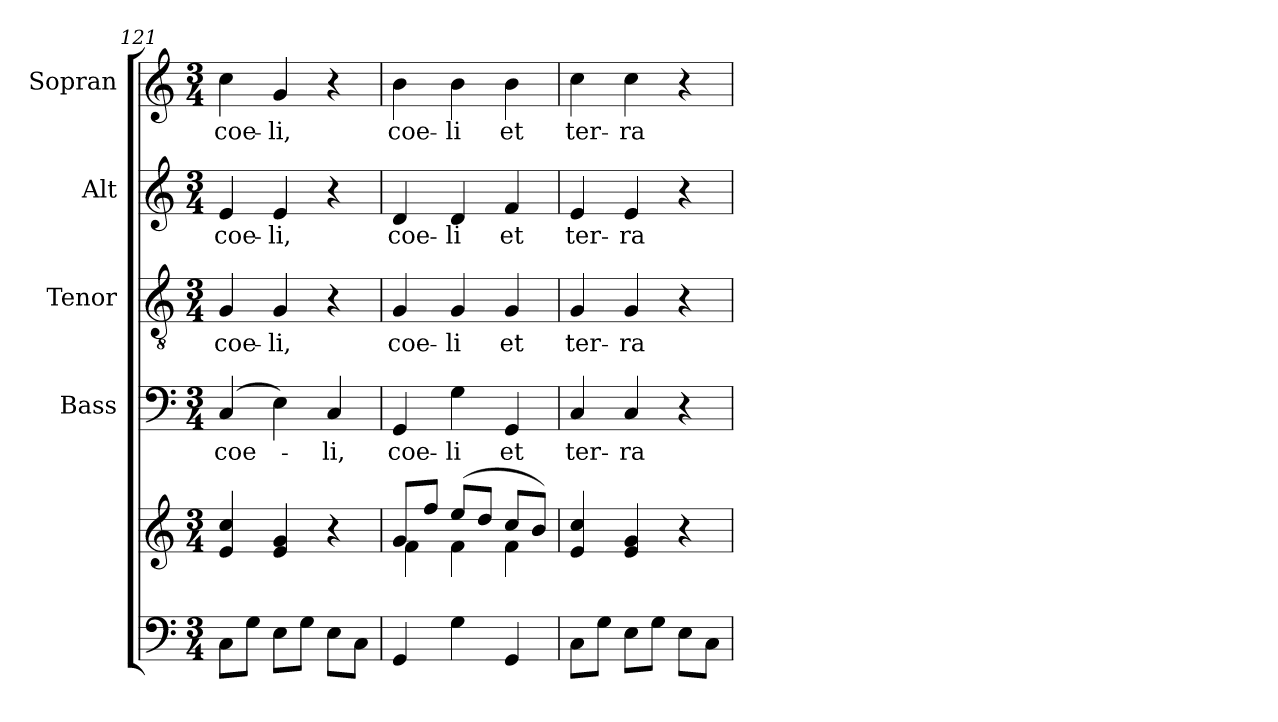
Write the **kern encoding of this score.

**kern	**kern	**kern	**text	**kern	**text	**kern	**text	**kern	**text
*part5	*part5	*part4	*part4	*part3	*part3	*part2	*part2	*part1	*part1
*staff6	*staff5	*staff4	*staff4	*staff3	*staff3	*staff2	*staff2	*staff1	*staff1
*	*	*I"Bass	*	*I"Tenor	*	*I"Alt	*	*I"Sopran	*
*	*	*I'B.	*	*I'T.	*	*I'A.	*	*I'S.	*
*clefF4	*clefG2	*clefF4	*	*clefGv2	*	*clefG2	*	*clefG2	*
*k[]	*k[]	*k[]	*	*k[]	*	*k[]	*	*k[]	*
*C:	*C:	*C:	*	*C:	*	*C:	*	*C:	*
*M3/4	*M3/4	*M3/4	*	*M3/4	*	*M3/4	*	*M3/4	*
=121	=121	=121	=121	=121	=121	=121	=121	=121	=121
!	!	!	!LO:LY:b	!	!LO:LY:b	!	!LO:LY:b	!	!LO:LY:b
8C\L	4e/ 4cc/	(4C/	coe-	4G/	coe-	4e/	coe-	4cc\	coe-
8G\J	.	.	.	.	.	.	.	.	.
!	!	!	!	!	!LO:LY:b	!	!LO:LY:b	!	!LO:LY:b
8E\L	4e/ 4g/	4E\)	.	4G/	-li,	4e/	-li,	4g/	-li,
8G\J	.	.	.	.	.	.	.	.	.
!	!	!	!LO:LY:b	!	!	!	!	!	!
8E\L	4r	4C/	-li,	4r	.	4r	.	4r	.
8C\J	.	.	.	.	.	.	.	.	.
=122	=122	=122	=122	=122	=122	=122	=122	=122	=122
*	*^	*	*	*	*	*	*	*	*
!	!	!	!	!LO:LY:b	!	!LO:LY:b	!	!LO:LY:b	!	!LO:LY:b
4GG/	8g/L	4f\	4GG/	coe-	4G/	coe-	4d/	coe-	4b\	coe-
.	8ff/J	.	.	.	.	.	.	.	.	.
!	!	!	!	!LO:LY:b	!	!LO:LY:b	!	!LO:LY:b	!	!LO:LY:b
4G\	(>8ee/L	4f\	4G\	-li	4G/	-li	4d/	-li	4b\	-li
.	8dd/J	.	.	.	.	.	.	.	.	.
!	!	!	!	!LO:LY:b	!	!LO:LY:b	!	!LO:LY:b	!	!LO:LY:b
4GG/	8cc/L	4f\	4GG/	et	4G/	et	4f/	et	4b\	et
.	8b/J)	.	.	.	.	.	.	.	.	.
*	*v	*v	*	*	*	*	*	*	*	*
=123	=123	=123	=123	=123	=123	=123	=123	=123	=123
!	!	!	!LO:LY:b	!	!LO:LY:b	!	!LO:LY:b	!	!LO:LY:b
8C\L	4e/ 4cc/	4C/	ter-	4G/	ter-	4e/	ter-	4cc\	ter-
8G\J	.	.	.	.	.	.	.	.	.
!	!	!	!LO:LY:b	!	!LO:LY:b	!	!LO:LY:b	!	!LO:LY:b
8E\L	4e/ 4g/	4C/	-ra	4G/	-ra	4e/	-ra	4cc\	-ra
8G\J	.	.	.	.	.	.	.	.	.
8E\L	4r	4r	.	4r	.	4r	.	4r	.
8C\J	.	.	.	.	.	.	.	.	.
=	=	=	=	=	=	=	=	=	=
*-	*-	*-	*-	*-	*-	*-	*-	*-	*-
